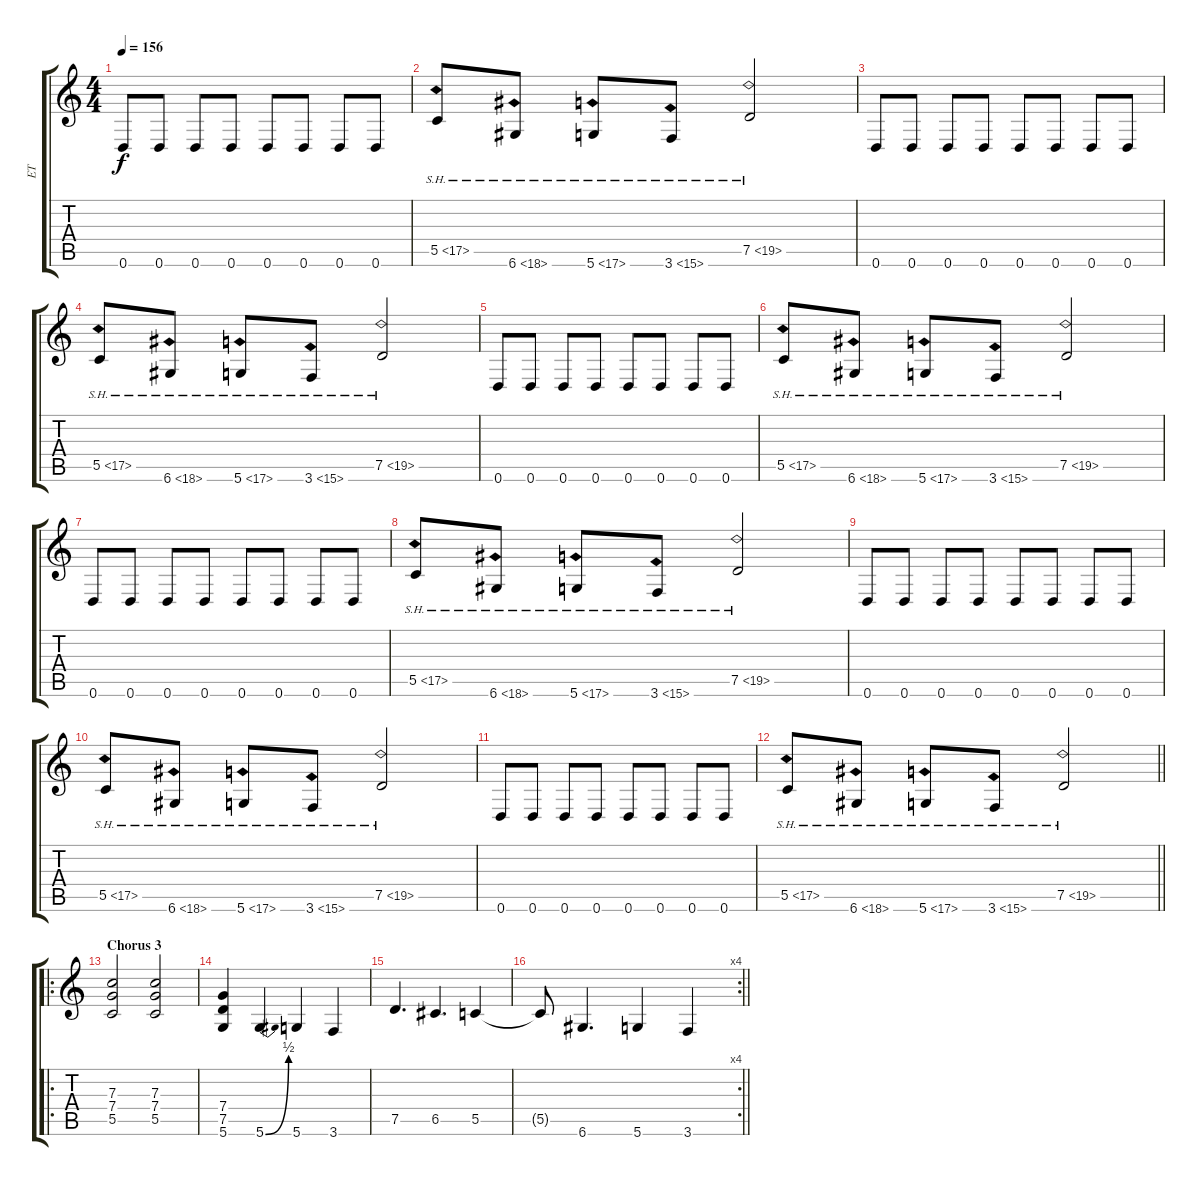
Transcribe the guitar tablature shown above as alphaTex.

\track ("ET" "ET") {instrument distortionguitar}
\staff {score tabs}
\tuning (D4 A3 F3 C3 G2 D2) {hide}
\ts (4 4)
\tempo 156
\clef g2
\ks c
0.6.8{dy f} 0.6.8 0.6.8 0.6.8 0.6.8 0.6.8 0.6.8 0.6.8 |
5.5{sh 12}.8 6.6{sh 12}.8 5.6{sh 12}.8 3.6{sh 12}.8 7.5{sh 12}.2 |
0.6.8 0.6.8 0.6.8 0.6.8 0.6.8 0.6.8 0.6.8 0.6.8 |
5.5{sh 12}.8 6.6{sh 12}.8 5.6{sh 12}.8 3.6{sh 12}.8 7.5{sh 12}.2 |
0.6.8 0.6.8 0.6.8 0.6.8 0.6.8 0.6.8 0.6.8 0.6.8 |
5.5{sh 12}.8 6.6{sh 12}.8 5.6{sh 12}.8 3.6{sh 12}.8 7.5{sh 12}.2 |
0.6.8 0.6.8 0.6.8 0.6.8 0.6.8 0.6.8 0.6.8 0.6.8 |
5.5{sh 12}.8 6.6{sh 12}.8 5.6{sh 12}.8 3.6{sh 12}.8 7.5{sh 12}.2 |
0.6.8 0.6.8 0.6.8 0.6.8 0.6.8 0.6.8 0.6.8 0.6.8 |
5.5{sh 12}.8 6.6{sh 12}.8 5.6{sh 12}.8 3.6{sh 12}.8 7.5{sh 12}.2 |
0.6.8 0.6.8 0.6.8 0.6.8 0.6.8 0.6.8 0.6.8 0.6.8 |
\barLineRight lightlight
5.5{sh 12}.8 6.6{sh 12}.8 5.6{sh 12}.8 3.6{sh 12}.8 7.5{sh 12}.2 |
\ro
\section ("" "Chorus 3")
(7.3 7.4 5.5).2 (7.3 7.4 5.5).2 |
(7.4 7.5 5.6).4 5.6{be (bend 0 0 60 2)}.4 5.6.4 3.6.4 |
7.5.4{d} 6.5.4{d} 5.5.4 |
\rc 4
\barLineRight lightlight
5.5{t}.8 6.6.4{d} 5.6.4 3.6.4
